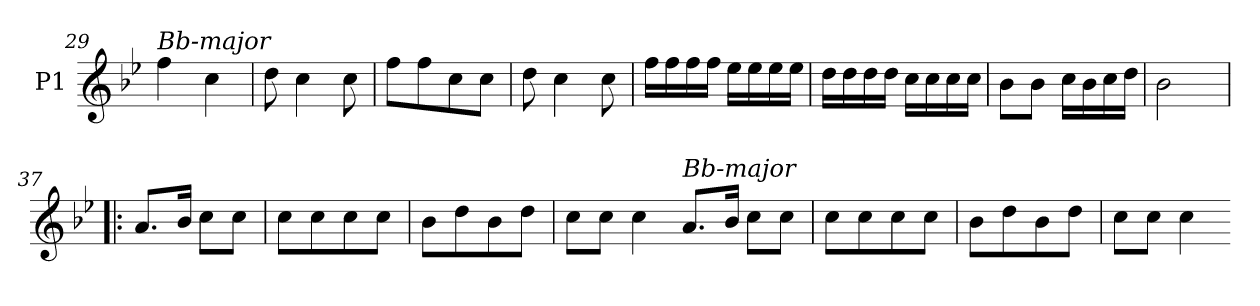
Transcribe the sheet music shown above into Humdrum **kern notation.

**kern
*part1
*staff1
*I"P1
*clefG2
*k[b-e-]
*B-:
=29
!LO:TX:a:i:t=Bb-major
4ff
4cc
=30
8dd
4cc
8cc
=31
8ffL
8ff
8cc
8ccJ
=32
8dd
4cc
8cc
=33
16ffLL
16ff
16ff
16ffJJ
16ee-LL
16ee-
16ee-
16ee-JJ
=34
16ddLL
16dd
16dd
16ddJJ
16ccLL
16cc
16cc
16ccJJ
=35
8b-L
8b-J
16ccLL
16b-
16cc
16ddJJ
=36
2b-
=37!|:
8.aL
16b-Jk
8ccL
8ccJ
=38
8ccL
8cc
8cc
8ccJ
=39
8b-L
8dd
8b-
8ddJ
=40
8ccL
8ccJ
4cc
!LO:TX:a:i:t=Bb-major
8.aL
16b-Jk
8ccL
8ccJ
=38
8ccL
8cc
8cc
8ccJ
=39
8b-L
8dd
8b-
8ddJ
=40
8ccL
8ccJ
4cc
=-
*-
